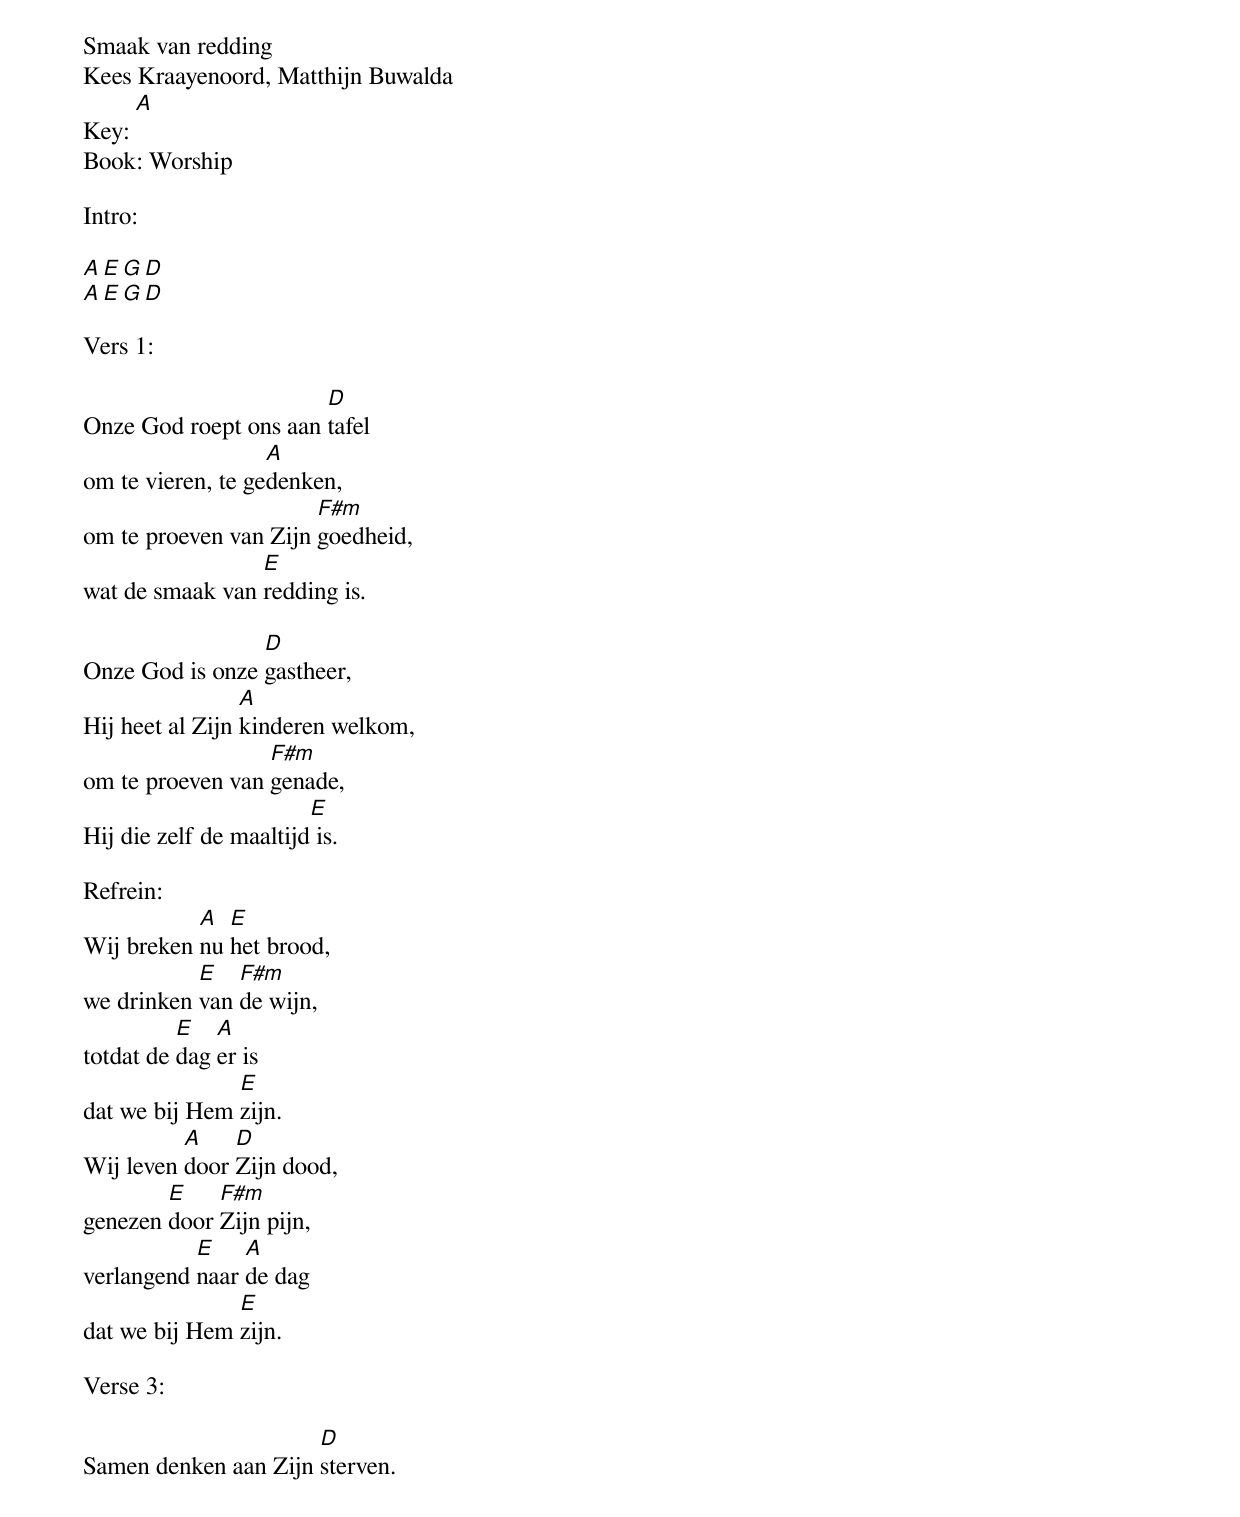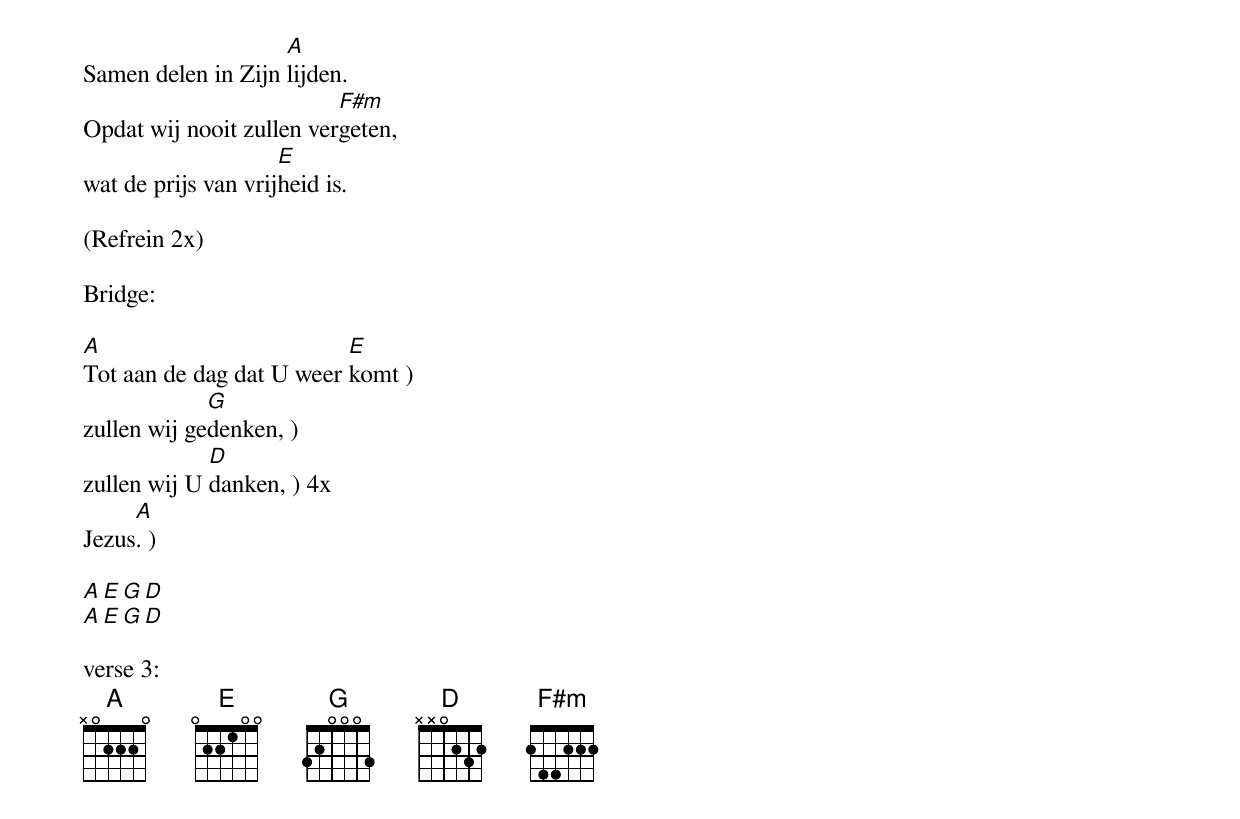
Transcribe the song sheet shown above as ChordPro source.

Smaak van redding
Kees Kraayenoord, Matthijn Buwalda
Key: [A]
Book: Worship

Intro:

[A][E][G][D]
[A][E][G][D]

Vers 1:

Onze God roept ons aan [D]tafel
om te vieren, te ge[A]denken,
om te proeven van Zijn [F#m]goedheid,
wat de smaak van [E]redding is.

Onze God is onze [D]gastheer,
Hij heet al Zijn [A]kinderen welkom,
om te proeven van [F#m]genade,
Hij die zelf de maaltijd[E] is.

Refrein:
Wij breken [A]nu [E]het brood,
we drinken [E]van [F#m]de wijn,
totdat de [E]dag [A]er is
dat we bij Hem [E]zijn.
Wij leven [A]door [D]Zijn dood,
genezen [E]door [F#m]Zijn pijn,
verlangend [E]naar [A]de dag
dat we bij Hem [E]zijn.

Verse 3:

Samen denken aan Zijn [D]sterven.
Samen delen in Zijn [A]lijden.
Opdat wij nooit zullen ver[F#m]geten,
wat de prijs van vrij[E]heid is.

(Refrein 2x)

Bridge:

[A]Tot aan de dag dat U weer [E]komt )
zullen wij ge[G]denken, )
zullen wij U [D]danken, ) 4x
Jezus[A]. )

[A][E][G][D]
[A][E][G][D]

verse 3:
